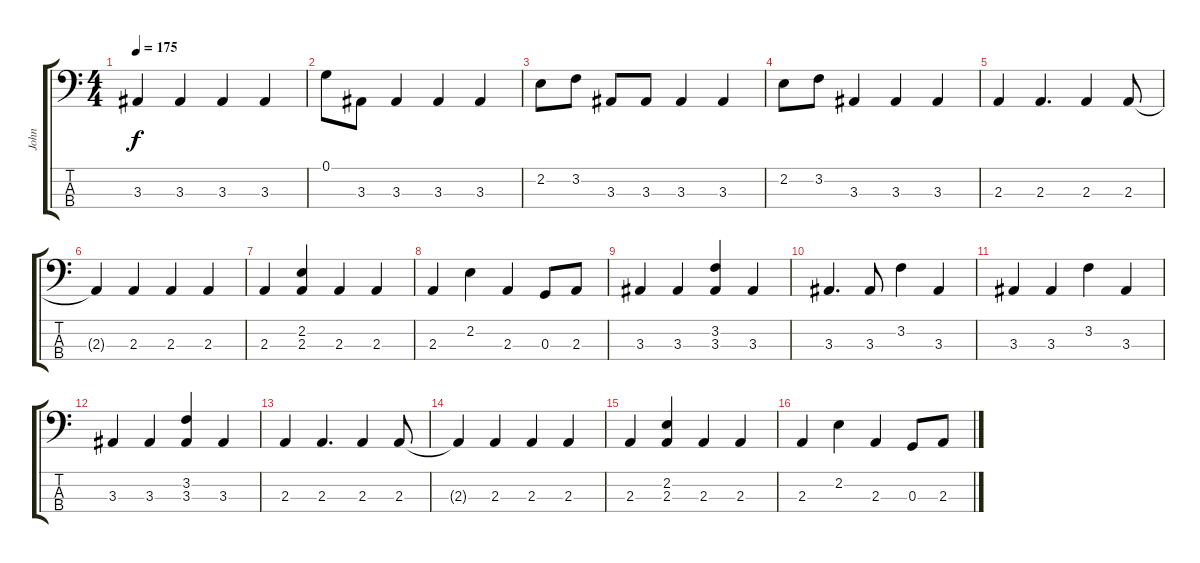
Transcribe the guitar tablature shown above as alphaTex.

\track ("John" "John") {instrument electricbassfinger}
\staff {score tabs}
\tuning (G2 D2 G1 D1) {hide}
\ts (4 4)
\tempo 175
\clef f4
\ks c
3.3.4{dy f} 3.3.4 3.3.4 3.3.4 |
0.1.8 3.3.8 3.3.4 3.3.4 3.3.4 |
2.2.8 3.2.8 3.3.8 3.3.8 3.3.4 3.3.4 |
2.2.8 3.2.8 3.3.4 3.3.4 3.3.4 |
2.3.4 2.3.4{d} 2.3.4 2.3.8 |
2.3{t}.4 2.3.4 2.3.4 2.3.4 |
2.3.4 (2.2 2.3).4 2.3.4 2.3.4 |
2.3.4 2.2.4 2.3.4 0.3.8 2.3.8 |
3.3.4 3.3.4 (3.2 3.3).4 3.3.4 |
3.3.4{d} 3.3.8 3.2.4 3.3.4 |
3.3.4 3.3.4 3.2.4 3.3.4 |
3.3.4 3.3.4 (3.2 3.3).4 3.3.4 |
2.3.4 2.3.4{d} 2.3.4 2.3.8 |
2.3{t}.4 2.3.4 2.3.4 2.3.4 |
2.3.4 (2.2 2.3).4 2.3.4 2.3.4 |
2.3.4 2.2.4 2.3.4 0.3.8 2.3.8
